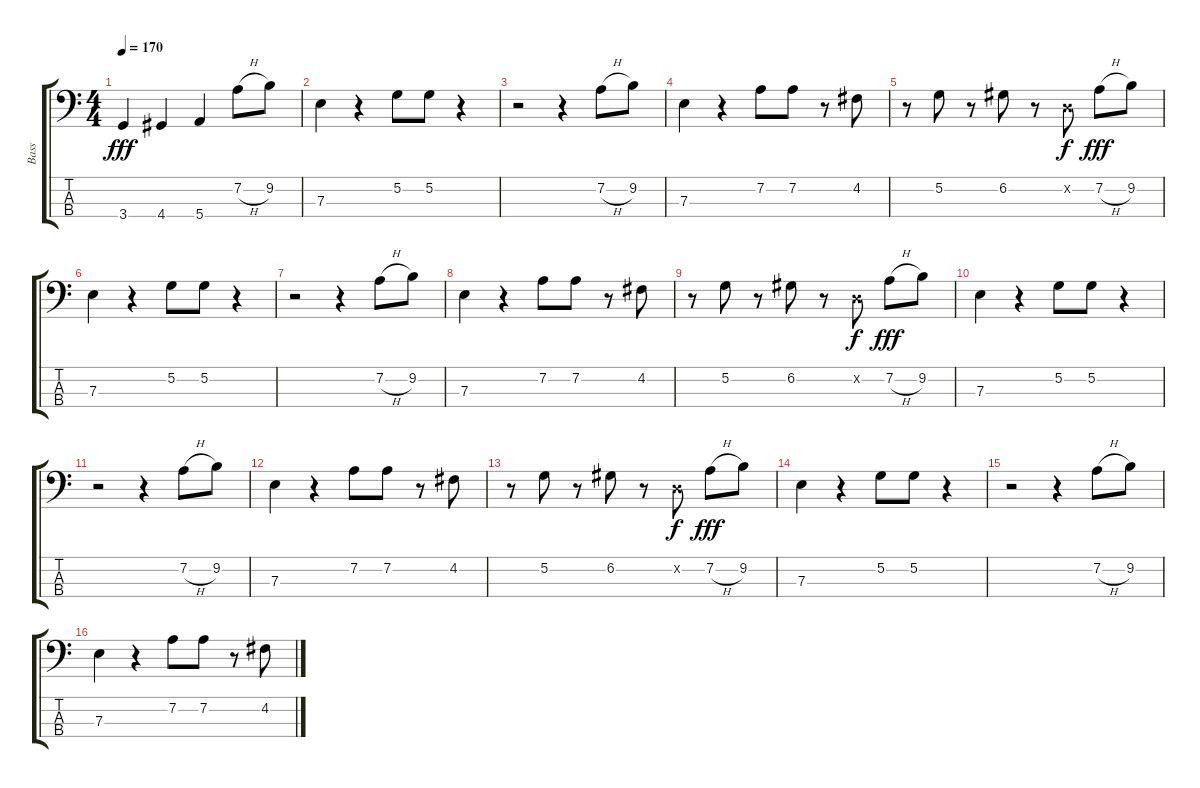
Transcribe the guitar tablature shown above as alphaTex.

\track ("Bass" "Bass") {instrument electricbassfinger}
\staff {score tabs}
\tuning (G2 D2 A1 E1) {hide}
\ts (4 4)
\tempo 170
\clef f4
\ks c
3.4.4{dy fff} 4.4.4 5.4.4 7.2{h}.8 9.2.8 |
7.3.4 r.4 5.2.8 5.2.8 r.4 |
r.2 r.4 7.2{h}.8 9.2.8 |
7.3.4 r.4 7.2.8 7.2.8 r.8 4.2.8 |
r.8 5.2.8 r.8 6.2.8 r.8 0.2{x}.8{dy f} 7.2{h}.8{dy fff} 9.2.8 |
7.3.4 r.4 5.2.8 5.2.8 r.4 |
r.2 r.4 7.2{h}.8 9.2.8 |
7.3.4 r.4 7.2.8 7.2.8 r.8 4.2.8 |
r.8 5.2.8 r.8 6.2.8 r.8 0.2{x}.8{dy f} 7.2{h}.8{dy fff} 9.2.8 |
7.3.4 r.4 5.2.8 5.2.8 r.4 |
r.2 r.4 7.2{h}.8 9.2.8 |
7.3.4 r.4 7.2.8 7.2.8 r.8 4.2.8 |
r.8 5.2.8 r.8 6.2.8 r.8 0.2{x}.8{dy f} 7.2{h}.8{dy fff} 9.2.8 |
7.3.4 r.4 5.2.8 5.2.8 r.4 |
r.2 r.4 7.2{h}.8 9.2.8 |
7.3.4 r.4 7.2.8 7.2.8 r.8 4.2.8
